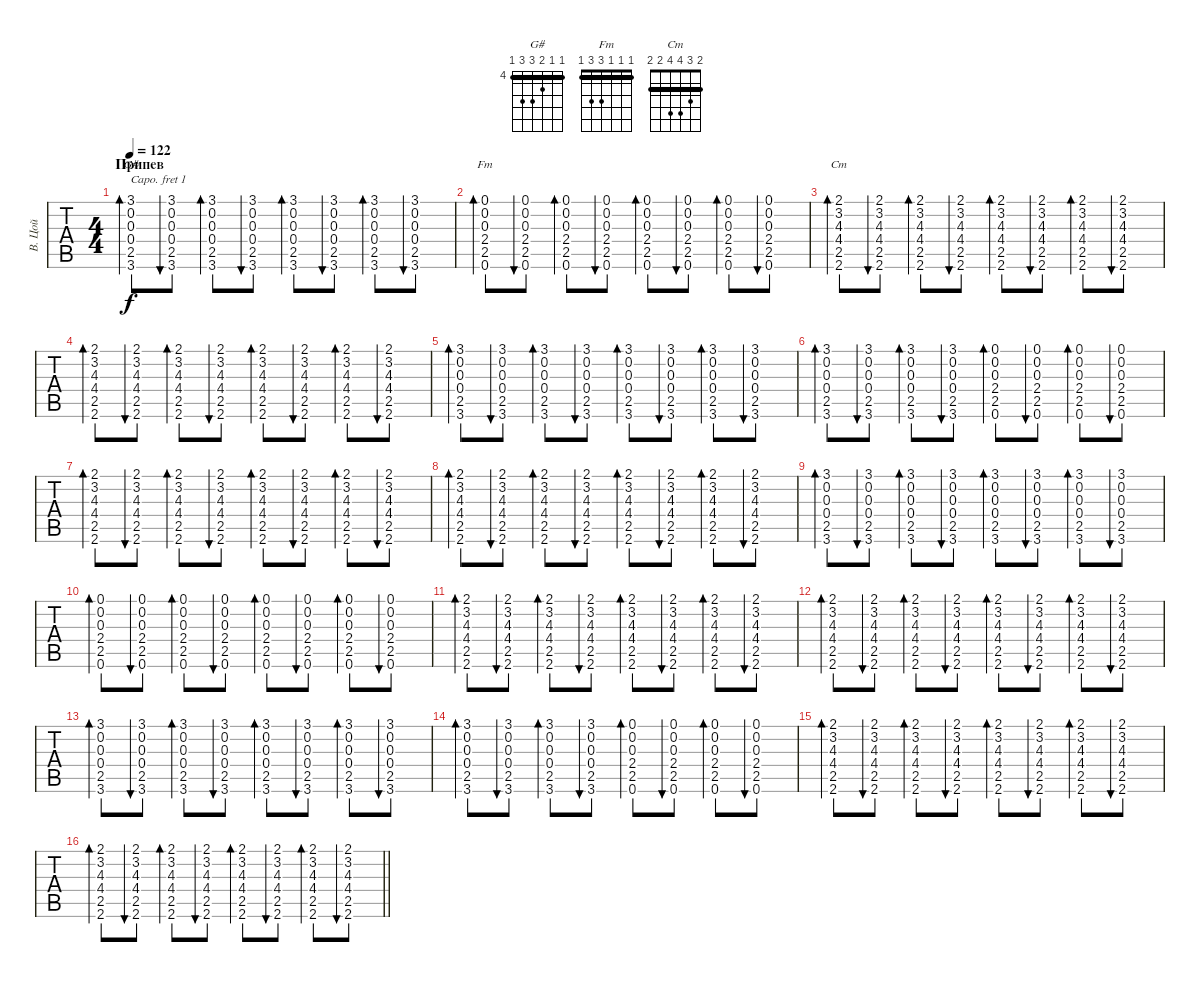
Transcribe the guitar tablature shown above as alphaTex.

\track ("В. Цой" "В. Цой") {instrument acousticguitarsteel}
\staff {tabs}
\capo 1
\tuning (E4 B3 G3 D3 A2 E2) {hide}
\chord ("G#" 4 4 5 6 6 4) {firstfret 4 barre 4}
\chord ("Fm" 1 1 1 3 3 1) {barre 1}
\chord ("Cm" 2 3 4 4 2 2) {barre 2}
\ts (4 4)
\section ("" "Припев")
\tempo 122
\clef g2
\ks c
(3.1 0.2 0.3 0.4 2.5 3.6).8{bd 30 ch "G#" dy f} (3.1 0.2 0.3 0.4 2.5 3.6).8{bu 30} (3.1 0.2 0.3 0.4 2.5 3.6).8{bd 30} (3.1 0.2 0.3 0.4 2.5 3.6).8{bu 30} (3.1 0.2 0.3 0.4 2.5 3.6).8{bd 30} (3.1 0.2 0.3 0.4 2.5 3.6).8{bu 30} (3.1 0.2 0.3 0.4 2.5 3.6).8{bd 30} (3.1 0.2 0.3 0.4 2.5 3.6).8{bu 30} |
(0.1 0.2 0.3 2.4 2.5 0.6).8{bd 30 ch "Fm"} (0.1 0.2 0.3 2.4 2.5 0.6).8{bu 30} (0.1 0.2 0.3 2.4 2.5 0.6).8{bd 30} (0.1 0.2 0.3 2.4 2.5 0.6).8{bu 30} (0.1 0.2 0.3 2.4 2.5 0.6).8{bd 30} (0.1 0.2 0.3 2.4 2.5 0.6).8{bu 30} (0.1 0.2 0.3 2.4 2.5 0.6).8{bd 30} (0.1 0.2 0.3 2.4 2.5 0.6).8{bu 30} |
(2.1 3.2 4.3 4.4 2.5 2.6).8{bd 30 ch "Cm"} (2.1 3.2 4.3 4.4 2.5 2.6).8{bu 30} (2.1 3.2 4.3 4.4 2.5 2.6).8{bd 30} (2.1 3.2 4.3 4.4 2.5 2.6).8{bu 30} (2.1 3.2 4.3 4.4 2.5 2.6).8{bd 30} (2.1 3.2 4.3 4.4 2.5 2.6).8{bu 30} (2.1 3.2 4.3 4.4 2.5 2.6).8{bd 30} (2.1 3.2 4.3 4.4 2.5 2.6).8{bu 30} |
(2.1 3.2 4.3 4.4 2.5 2.6).8{bd 30} (2.1 3.2 4.3 4.4 2.5 2.6).8{bu 30} (2.1 3.2 4.3 4.4 2.5 2.6).8{bd 30} (2.1 3.2 4.3 4.4 2.5 2.6).8{bu 30} (2.1 3.2 4.3 4.4 2.5 2.6).8{bd 30} (2.1 3.2 4.3 4.4 2.5 2.6).8{bu 30} (2.1 3.2 4.3 4.4 2.5 2.6).8{bd 30} (2.1 3.2 4.3 4.4 2.5 2.6).8{bu 30} |
(3.1 0.2 0.3 0.4 2.5 3.6).8{bd 30} (3.1 0.2 0.3 0.4 2.5 3.6).8{bu 30} (3.1 0.2 0.3 0.4 2.5 3.6).8{bd 30} (3.1 0.2 0.3 0.4 2.5 3.6).8{bu 30} (3.1 0.2 0.3 0.4 2.5 3.6).8{bd 30} (3.1 0.2 0.3 0.4 2.5 3.6).8{bu 30} (3.1 0.2 0.3 0.4 2.5 3.6).8{bd 30} (3.1 0.2 0.3 0.4 2.5 3.6).8{bu 30} |
(3.1 0.2 0.3 0.4 2.5 3.6).8{bd 30} (3.1 0.2 0.3 0.4 2.5 3.6).8{bu 30} (3.1 0.2 0.3 0.4 2.5 3.6).8{bd 30} (3.1 0.2 0.3 0.4 2.5 3.6).8{bu 30} (0.1 0.2 0.3 2.4 2.5 0.6).8{bd 30} (0.1 0.2 0.3 2.4 2.5 0.6).8{bu 30} (0.1 0.2 0.3 2.4 2.5 0.6).8{bd 30} (0.1 0.2 0.3 2.4 2.5 0.6).8{bu 30} |
(2.1 3.2 4.3 4.4 2.5 2.6).8{bd 30} (2.1 3.2 4.3 4.4 2.5 2.6).8{bu 30} (2.1 3.2 4.3 4.4 2.5 2.6).8{bd 30} (2.1 3.2 4.3 4.4 2.5 2.6).8{bu 30} (2.1 3.2 4.3 4.4 2.5 2.6).8{bd 30} (2.1 3.2 4.3 4.4 2.5 2.6).8{bu 30} (2.1 3.2 4.3 4.4 2.5 2.6).8{bd 30} (2.1 3.2 4.3 4.4 2.5 2.6).8{bu 30} |
(2.1 3.2 4.3 4.4 2.5 2.6).8{bd 30} (2.1 3.2 4.3 4.4 2.5 2.6).8{bu 30} (2.1 3.2 4.3 4.4 2.5 2.6).8{bd 30} (2.1 3.2 4.3 4.4 2.5 2.6).8{bu 30} (2.1 3.2 4.3 4.4 2.5 2.6).8{bd 30} (2.1 3.2 4.3 4.4 2.5 2.6).8{bu 30} (2.1 3.2 4.3 4.4 2.5 2.6).8{bd 30} (2.1 3.2 4.3 4.4 2.5 2.6).8{bu 30} |
(3.1 0.2 0.3 0.4 2.5 3.6).8{bd 30} (3.1 0.2 0.3 0.4 2.5 3.6).8{bu 30} (3.1 0.2 0.3 0.4 2.5 3.6).8{bd 30} (3.1 0.2 0.3 0.4 2.5 3.6).8{bu 30} (3.1 0.2 0.3 0.4 2.5 3.6).8{bd 30} (3.1 0.2 0.3 0.4 2.5 3.6).8{bu 30} (3.1 0.2 0.3 0.4 2.5 3.6).8{bd 30} (3.1 0.2 0.3 0.4 2.5 3.6).8{bu 30} |
(0.1 0.2 0.3 2.4 2.5 0.6).8{bd 30} (0.1 0.2 0.3 2.4 2.5 0.6).8{bu 30} (0.1 0.2 0.3 2.4 2.5 0.6).8{bd 30} (0.1 0.2 0.3 2.4 2.5 0.6).8{bu 30} (0.1 0.2 0.3 2.4 2.5 0.6).8{bd 30} (0.1 0.2 0.3 2.4 2.5 0.6).8{bu 30} (0.1 0.2 0.3 2.4 2.5 0.6).8{bd 30} (0.1 0.2 0.3 2.4 2.5 0.6).8{bu 30} |
(2.1 3.2 4.3 4.4 2.5 2.6).8{bd 30} (2.1 3.2 4.3 4.4 2.5 2.6).8{bu 30} (2.1 3.2 4.3 4.4 2.5 2.6).8{bd 30} (2.1 3.2 4.3 4.4 2.5 2.6).8{bu 30} (2.1 3.2 4.3 4.4 2.5 2.6).8{bd 30} (2.1 3.2 4.3 4.4 2.5 2.6).8{bu 30} (2.1 3.2 4.3 4.4 2.5 2.6).8{bd 30} (2.1 3.2 4.3 4.4 2.5 2.6).8{bu 30} |
(2.1 3.2 4.3 4.4 2.5 2.6).8{bd 30} (2.1 3.2 4.3 4.4 2.5 2.6).8{bu 30} (2.1 3.2 4.3 4.4 2.5 2.6).8{bd 30} (2.1 3.2 4.3 4.4 2.5 2.6).8{bu 30} (2.1 3.2 4.3 4.4 2.5 2.6).8{bd 30} (2.1 3.2 4.3 4.4 2.5 2.6).8{bu 30} (2.1 3.2 4.3 4.4 2.5 2.6).8{bd 30} (2.1 3.2 4.3 4.4 2.5 2.6).8{bu 30} |
(3.1 0.2 0.3 0.4 2.5 3.6).8{bd 30} (3.1 0.2 0.3 0.4 2.5 3.6).8{bu 30} (3.1 0.2 0.3 0.4 2.5 3.6).8{bd 30} (3.1 0.2 0.3 0.4 2.5 3.6).8{bu 30} (3.1 0.2 0.3 0.4 2.5 3.6).8{bd 30} (3.1 0.2 0.3 0.4 2.5 3.6).8{bu 30} (3.1 0.2 0.3 0.4 2.5 3.6).8{bd 30} (3.1 0.2 0.3 0.4 2.5 3.6).8{bu 30} |
(3.1 0.2 0.3 0.4 2.5 3.6).8{bd 30} (3.1 0.2 0.3 0.4 2.5 3.6).8{bu 30} (3.1 0.2 0.3 0.4 2.5 3.6).8{bd 30} (3.1 0.2 0.3 0.4 2.5 3.6).8{bu 30} (0.1 0.2 0.3 2.4 2.5 0.6).8{bd 30} (0.1 0.2 0.3 2.4 2.5 0.6).8{bu 30} (0.1 0.2 0.3 2.4 2.5 0.6).8{bd 30} (0.1 0.2 0.3 2.4 2.5 0.6).8{bu 30} |
(2.1 3.2 4.3 4.4 2.5 2.6).8{bd 30} (2.1 3.2 4.3 4.4 2.5 2.6).8{bu 30} (2.1 3.2 4.3 4.4 2.5 2.6).8{bd 30} (2.1 3.2 4.3 4.4 2.5 2.6).8{bu 30} (2.1 3.2 4.3 4.4 2.5 2.6).8{bd 30} (2.1 3.2 4.3 4.4 2.5 2.6).8{bu 30} (2.1 3.2 4.3 4.4 2.5 2.6).8{bd 30} (2.1 3.2 4.3 4.4 2.5 2.6).8{bu 30} |
\barLineRight lightlight
(2.1 3.2 4.3 4.4 2.5 2.6).8{bd 30} (2.1 3.2 4.3 4.4 2.5 2.6).8{bu 30} (2.1 3.2 4.3 4.4 2.5 2.6).8{bd 30} (2.1 3.2 4.3 4.4 2.5 2.6).8{bu 30} (2.1 3.2 4.3 4.4 2.5 2.6).8{bd 30} (2.1 3.2 4.3 4.4 2.5 2.6).8{bu 30} (2.1 3.2 4.3 4.4 2.5 2.6).8{bd 30} (2.1 3.2 4.3 4.4 2.5 2.6).8{bu 30}
